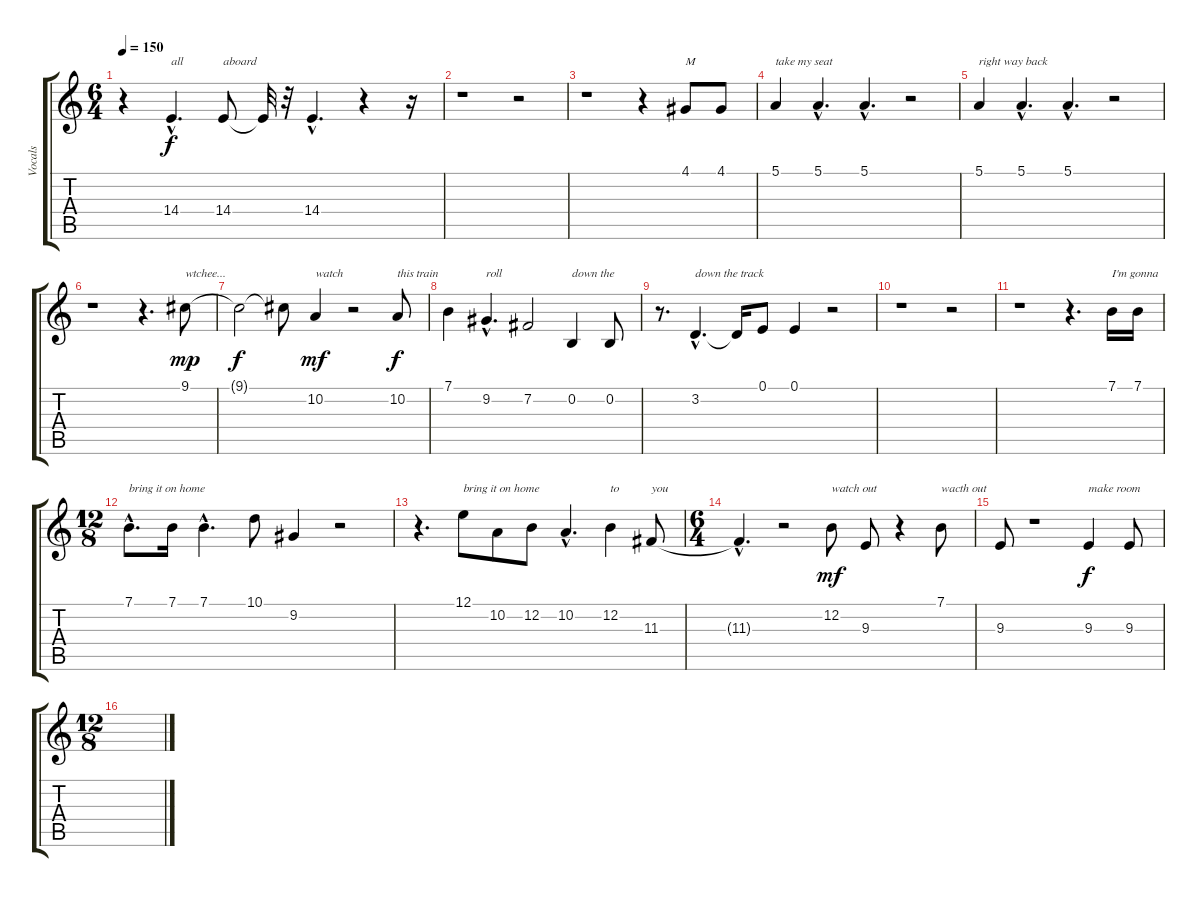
\track ("Vocals" "Vocals") {instrument electricgrandpiano}
\staff {score tabs}
\tuning (E4 B3 G3 D3 A2 E2) {hide}
\ts (6 4)
\tempo 150
\clef g2
\ks c
r.4{dy f} 14.4{hac}.4{d txt "all"} 14.4.8{txt "aboard"} 14.4{t}.32 r.32 14.4{hac}.4{d} r.4 r.16 |
r.1 r.2 |
r.1 r.4 4.1.8{txt "M"} 4.1.8 |
5.1.4{txt "take my seat"} 5.1{hac}.4{d} 5.1{hac}.4{d} r.2 |
5.1.4{txt "right way back"} 5.1{hac}.4{d} 5.1{hac}.4{d} r.2 |
r.1 r.4{d} 9.1.8{txt "wtchee..." dy mp} |
9.1{t}.2{dy f} 9.1{t}.8 10.2.4{txt "watch" dy mf} r.2 10.2.8{txt "this train" dy f} |
7.1.4 9.2{hac}.4{d txt "roll"} 7.2.2 0.2.4{txt "down the"} 0.2.8 |
r.8{d} 3.2{hac}.4{d txt "down the track"} 3.2{t}.16 0.1.8 0.1.4 r.2 |
r.1 r.2 |
r.1 r.4{d} 7.1.16{txt "I'm gonna"} 7.1.16 |
\ts (12 8)
7.1{hac}.8{d txt "bring it on home"} 7.1.16 7.1{hac}.4{d} 10.1.8 9.2.4 r.2 |
r.4{d} 12.1.8{txt "bring it on home"} 10.2.8 12.2.8 10.2{hac}.4{d} 12.2.4{txt "to"} 11.3.8{txt "you"} |
\ts (6 4)
11.3{hac t}.4{d} r.2 12.2.8{txt "watch out" dy mf} 9.3.8 r.4 7.1.8{txt "wacth out"} |
9.3.8 r.1 9.3.4{txt "make room" dy f} 9.3.8 |
\ts (12 8)
